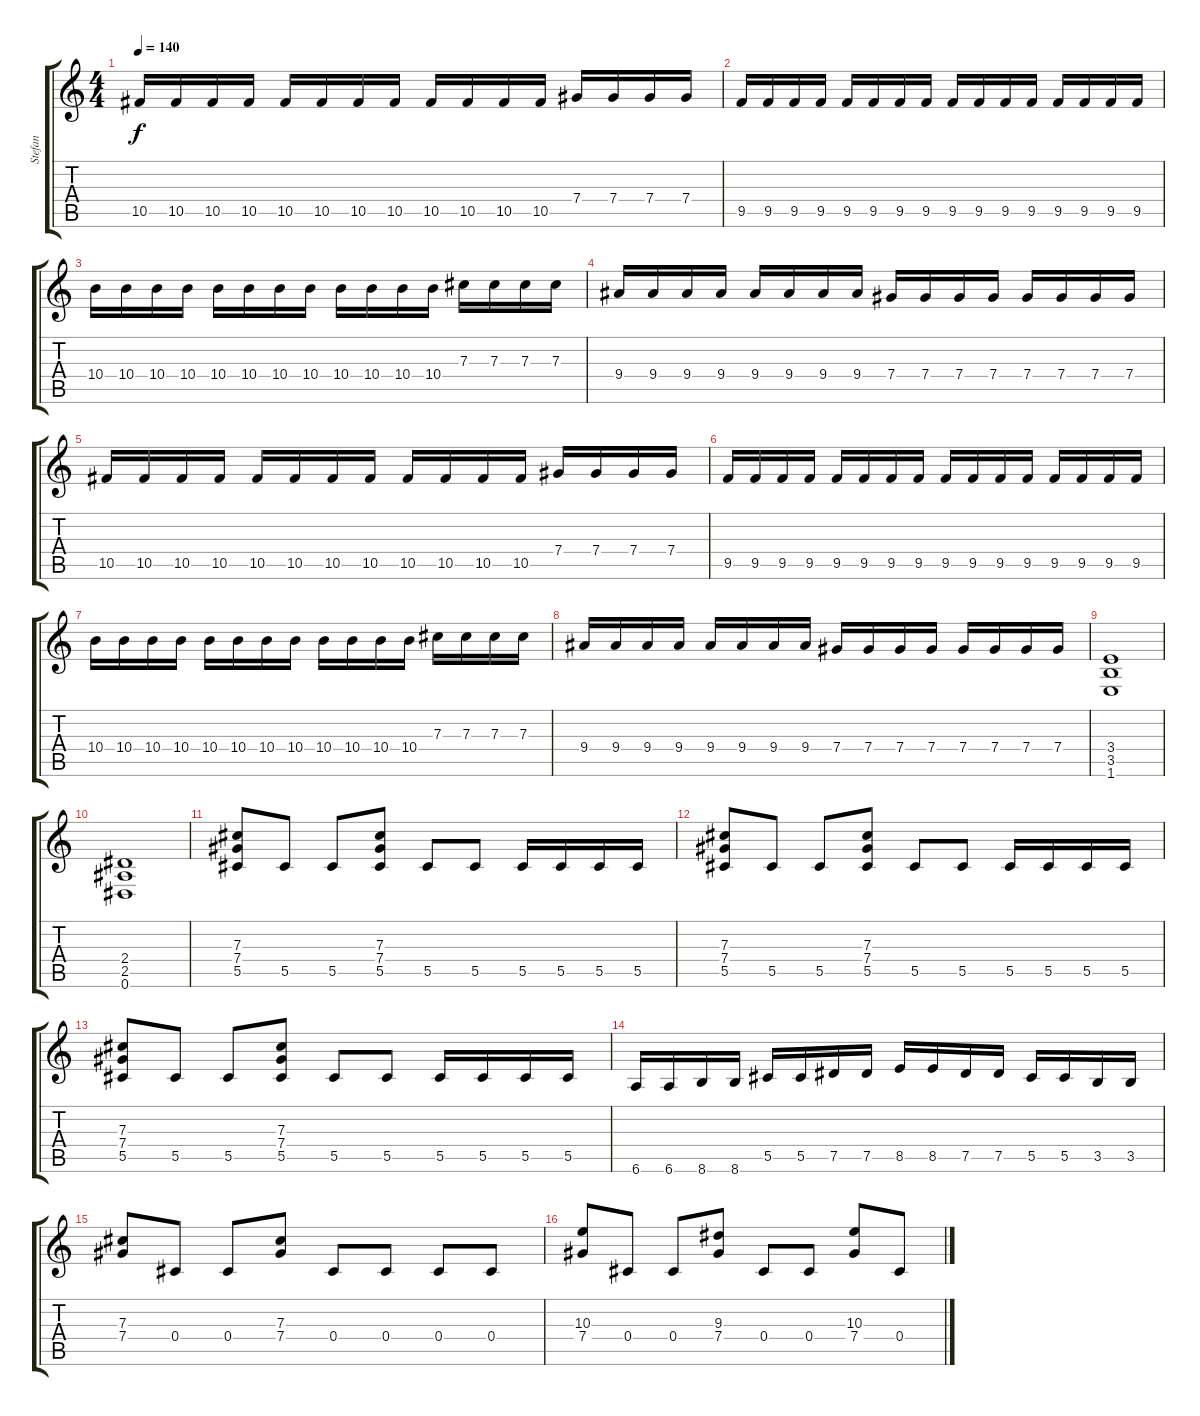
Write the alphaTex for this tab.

\track ("Stefan" "Stefan") {instrument distortionguitar}
\staff {score tabs}
\tuning (Eb4 Bb3 Gb3 Db3 Ab2 Eb2) {hide}
\ts (4 4)
\tempo 140
\clef g2
\ks c
10.5.16{dy f} 10.5.16 10.5.16 10.5.16 10.5.16 10.5.16 10.5.16 10.5.16 10.5.16 10.5.16 10.5.16 10.5.16 7.4.16 7.4.16 7.4.16 7.4.16 |
9.5.16 9.5.16 9.5.16 9.5.16 9.5.16 9.5.16 9.5.16 9.5.16 9.5.16 9.5.16 9.5.16 9.5.16 9.5.16 9.5.16 9.5.16 9.5.16 |
10.4.16 10.4.16 10.4.16 10.4.16 10.4.16 10.4.16 10.4.16 10.4.16 10.4.16 10.4.16 10.4.16 10.4.16 7.3.16 7.3.16 7.3.16 7.3.16 |
9.4.16 9.4.16 9.4.16 9.4.16 9.4.16 9.4.16 9.4.16 9.4.16 7.4.16 7.4.16 7.4.16 7.4.16 7.4.16 7.4.16 7.4.16 7.4.16 |
10.5.16 10.5.16 10.5.16 10.5.16 10.5.16 10.5.16 10.5.16 10.5.16 10.5.16 10.5.16 10.5.16 10.5.16 7.4.16 7.4.16 7.4.16 7.4.16 |
9.5.16 9.5.16 9.5.16 9.5.16 9.5.16 9.5.16 9.5.16 9.5.16 9.5.16 9.5.16 9.5.16 9.5.16 9.5.16 9.5.16 9.5.16 9.5.16 |
10.4.16 10.4.16 10.4.16 10.4.16 10.4.16 10.4.16 10.4.16 10.4.16 10.4.16 10.4.16 10.4.16 10.4.16 7.3.16 7.3.16 7.3.16 7.3.16 |
9.4.16 9.4.16 9.4.16 9.4.16 9.4.16 9.4.16 9.4.16 9.4.16 7.4.16 7.4.16 7.4.16 7.4.16 7.4.16 7.4.16 7.4.16 7.4.16 |
(3.4 3.5 1.6).1 |
(2.4 2.5 0.6).1 |
(7.3 7.4 5.5).8 5.5.8 5.5.8 (7.3 7.4 5.5).8 5.5.8 5.5.8 5.5.16 5.5.16 5.5.16 5.5.16 |
(7.3 7.4 5.5).8 5.5.8 5.5.8 (7.3 7.4 5.5).8 5.5.8 5.5.8 5.5.16 5.5.16 5.5.16 5.5.16 |
(7.3 7.4 5.5).8 5.5.8 5.5.8 (7.3 7.4 5.5).8 5.5.8 5.5.8 5.5.16 5.5.16 5.5.16 5.5.16 |
6.6.16 6.6.16 8.6.16 8.6.16 5.5.16 5.5.16 7.5.16 7.5.16 8.5.16 8.5.16 7.5.16 7.5.16 5.5.16 5.5.16 3.5.16 3.5.16 |
(7.3 7.4).8 0.4.8 0.4.8 (7.3 7.4).8 0.4.8 0.4.8 0.4.8 0.4.8 |
(10.3 7.4).8 0.4.8 0.4.8 (9.3 7.4).8 0.4.8 0.4.8 (10.3 7.4).8 0.4.8
